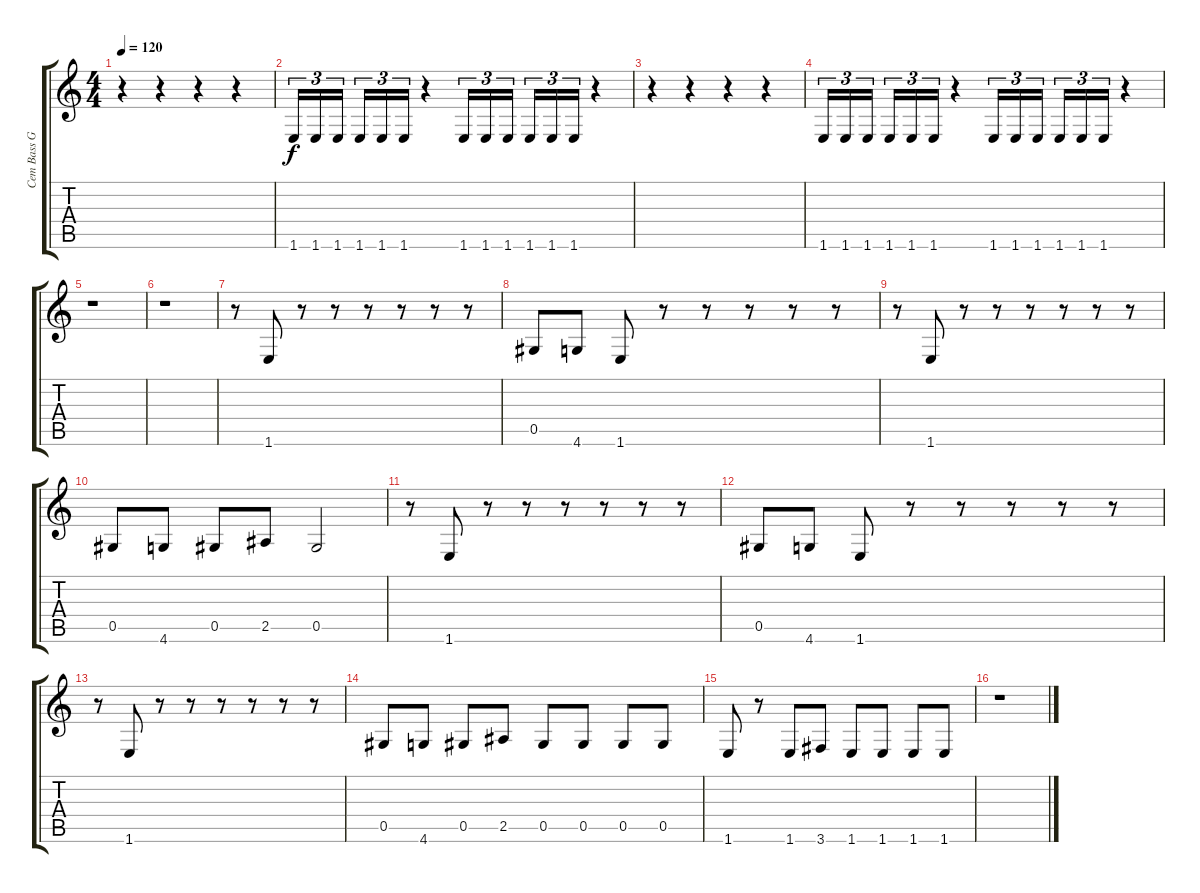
\track ("Cem Bass Gitar" "Cem Bass G") {instrument electricbassfinger}
\staff {score tabs}
\tuning (Eb4 Bb3 Gb3 Db3 Ab2 Eb2) {hide}
\ts (4 4)
\tempo 120
\clef g2
\ks c
r.4{dy f} r.4 r.4 r.4 |
1.6.16{tu (3 2)} 1.6.16{tu (3 2)} 1.6.16{tu (3 2)} 1.6.16{tu (3 2)} 1.6.16{tu (3 2)} 1.6.16{tu (3 2)} r.4 1.6.16{tu (3 2)} 1.6.16{tu (3 2)} 1.6.16{tu (3 2)} 1.6.16{tu (3 2)} 1.6.16{tu (3 2)} 1.6.16{tu (3 2)} r.4 |
r.4 r.4 r.4 r.4 |
1.6.16{tu (3 2)} 1.6.16{tu (3 2)} 1.6.16{tu (3 2)} 1.6.16{tu (3 2)} 1.6.16{tu (3 2)} 1.6.16{tu (3 2)} r.4 1.6.16{tu (3 2)} 1.6.16{tu (3 2)} 1.6.16{tu (3 2)} 1.6.16{tu (3 2)} 1.6.16{tu (3 2)} 1.6.16{tu (3 2)} r.4 |
r.1 |
r.1 |
r.8 1.6.8 r.8 r.8 r.8 r.8 r.8 r.8 |
0.5.8 4.6.8 1.6.8 r.8 r.8 r.8 r.8 r.8 |
r.8 1.6.8 r.8 r.8 r.8 r.8 r.8 r.8 |
0.5.8 4.6.8 0.5.8 2.5.8 0.5.2 |
r.8 1.6.8 r.8 r.8 r.8 r.8 r.8 r.8 |
0.5.8 4.6.8 1.6.8 r.8 r.8 r.8 r.8 r.8 |
r.8 1.6.8 r.8 r.8 r.8 r.8 r.8 r.8 |
0.5.8 4.6.8 0.5.8 2.5.8 0.5.8 0.5.8 0.5.8 0.5.8 |
1.6.8 r.8 1.6.8 3.6.8 1.6.8 1.6.8 1.6.8 1.6.8 |
r.1
